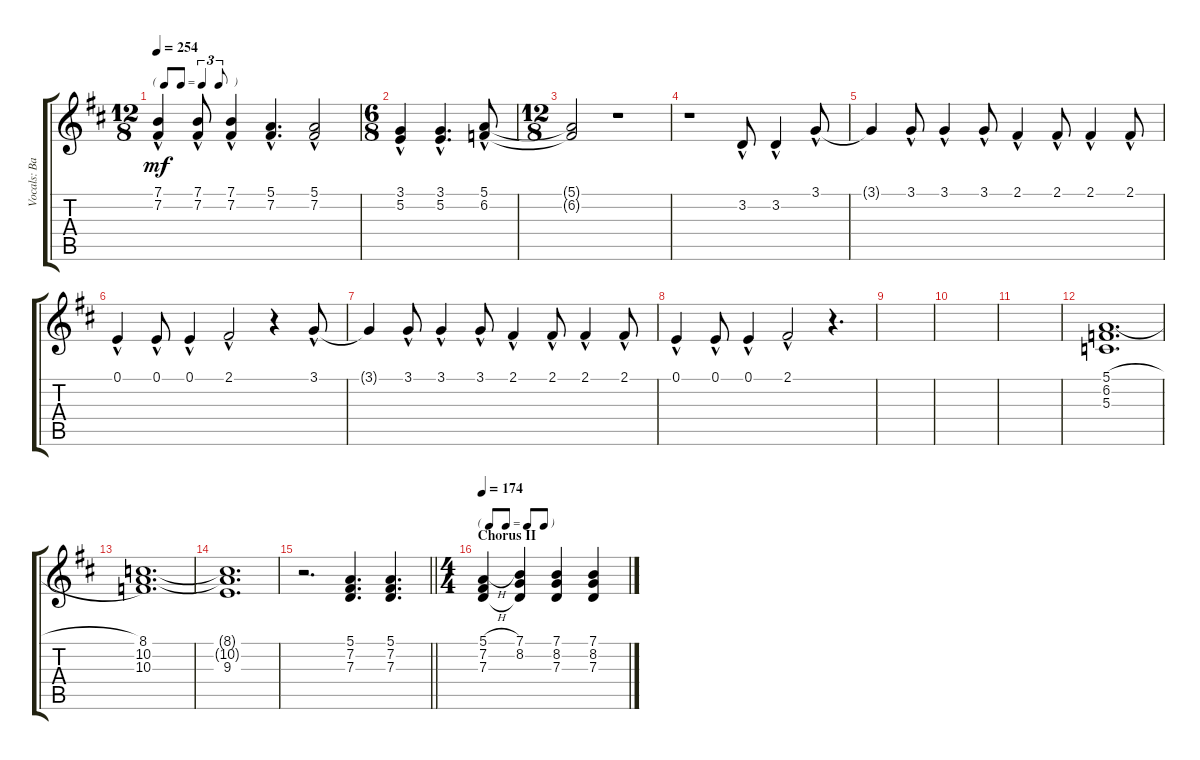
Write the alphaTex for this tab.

\track ("Vocals: Backing" "Vocals: Ba") {instrument choiraahs}
\staff {score tabs}
\tuning (E4 B3 G3 D3 A2 E2) {hide}
\ts (12 8)
\tf triplet8th
\tempo 254
\clef g2
\ks d
(7.1 7.2{hac}).4{dy mf} (7.1 7.2{hac}).8 (7.1 7.2{hac}).4 (5.1 7.2{hac}).4{d} (5.1 7.2{hac}).2 |
\ts (6 8)
(3.1 5.2{hac}).4 (3.1 5.2{hac}).4{d} (5.1 6.2{hac}).8 |
\ts (12 8)
(5.1{t} 6.2{t}).2 r.1 |
r.1 3.2{hac}.8 3.2{hac}.4 3.1{hac}.8 |
3.1{t}.4 3.1{hac}.8 3.1{hac}.4 3.1{hac}.8 2.1{hac}.4 2.1{hac}.8 2.1{hac}.4 2.1{hac}.8 |
0.1{hac}.4 0.1{hac}.8 0.1{hac}.4 2.1{hac}.2 r.4 3.1{hac}.8 |
3.1{t}.4 3.1{hac}.8 3.1{hac}.4 3.1{hac}.8 2.1{hac}.4 2.1{hac}.8 2.1{hac}.4 2.1{hac}.8 |
0.1{hac}.4 0.1{hac}.8 0.1{hac}.4 2.1{hac}.2 r.4{d} |
|
|
|
(5.1{h} 6.2 5.3).1{d} |
(8.1 10.2 10.3).1{d} |
(8.1{t} 10.2{t} 9.3).1{d} |
\barLineRight lightlight
r.2{d} (5.1 7.2 7.3).4{d} (5.1 7.2 7.3).4{d} |
\ts (4 4)
\tf none
\section ("" "Chorus II")
\tempo 174
(5.1{h} 7.2 7.3).4 (7.1 8.2 7.3{t}).4 (7.1 8.2 7.3).4 (7.1 8.2 7.3).4
